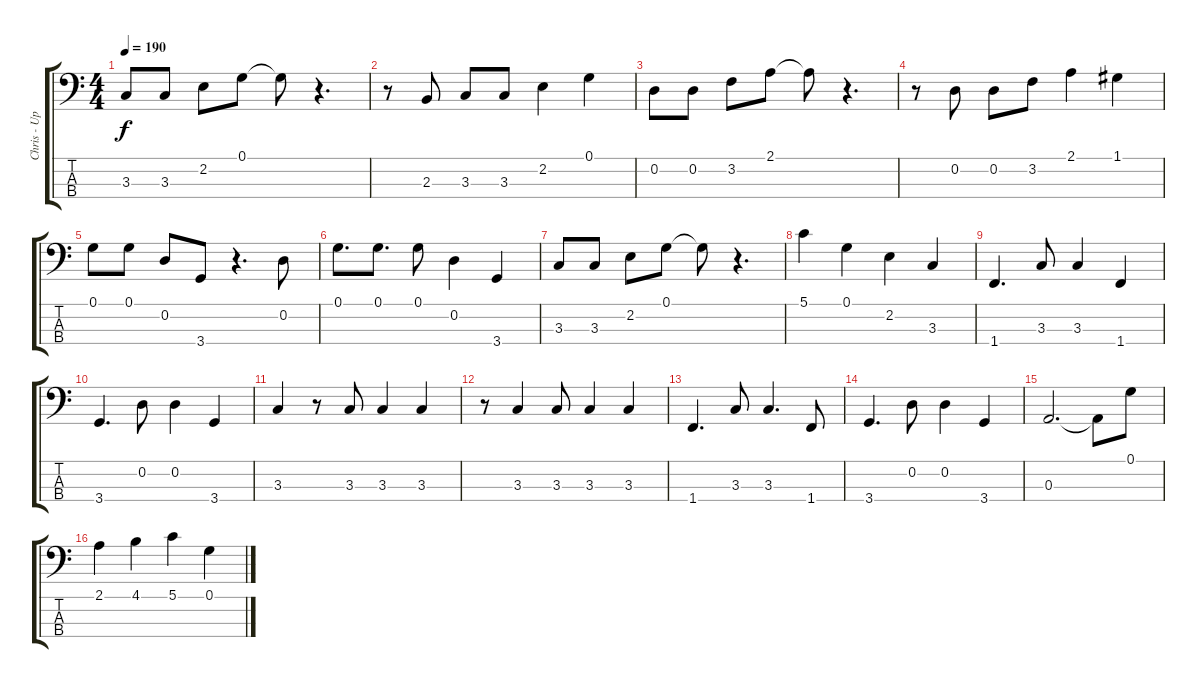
\track ("Chris - Upright Bass" "Chris - Up") {instrument acousticbass}
\staff {score tabs}
\tuning (G2 D2 A1 E1) {hide}
\ts (4 4)
\tempo 190
\clef f4
\ks c
3.3.8{dy f} 3.3.8 2.2.8 0.1.8 0.1{t}.8 r.4{d} |
r.8 2.3.8 3.3.8 3.3.8 2.2.4 0.1.4 |
0.2.8 0.2.8 3.2.8 2.1.8 2.1{t}.8 r.4{d} |
r.8 0.2.8 0.2.8 3.2.8 2.1.4 1.1.4 |
0.1.8 0.1.8 0.2.8 3.4.8 r.4{d} 0.2.8 |
0.1.8{d} 0.1.8{d} 0.1.8 0.2.4 3.4.4 |
3.3.8 3.3.8 2.2.8 0.1.8 0.1{t}.8 r.4{d} |
5.1.4 0.1.4 2.2.4 3.3.4 |
1.4.4{d} 3.3.8 3.3.4 1.4.4 |
3.4.4{d} 0.2.8 0.2.4 3.4.4 |
3.3.4 r.8 3.3.8 3.3.4 3.3.4 |
r.8 3.3.4 3.3.8 3.3.4 3.3.4 |
1.4.4{d} 3.3.8 3.3.4{d} 1.4.8 |
3.4.4{d} 0.2.8 0.2.4 3.4.4 |
0.3.2{d} 0.3{t}.8 0.1.8 |
2.1.4 4.1.4 5.1.4 0.1.4
